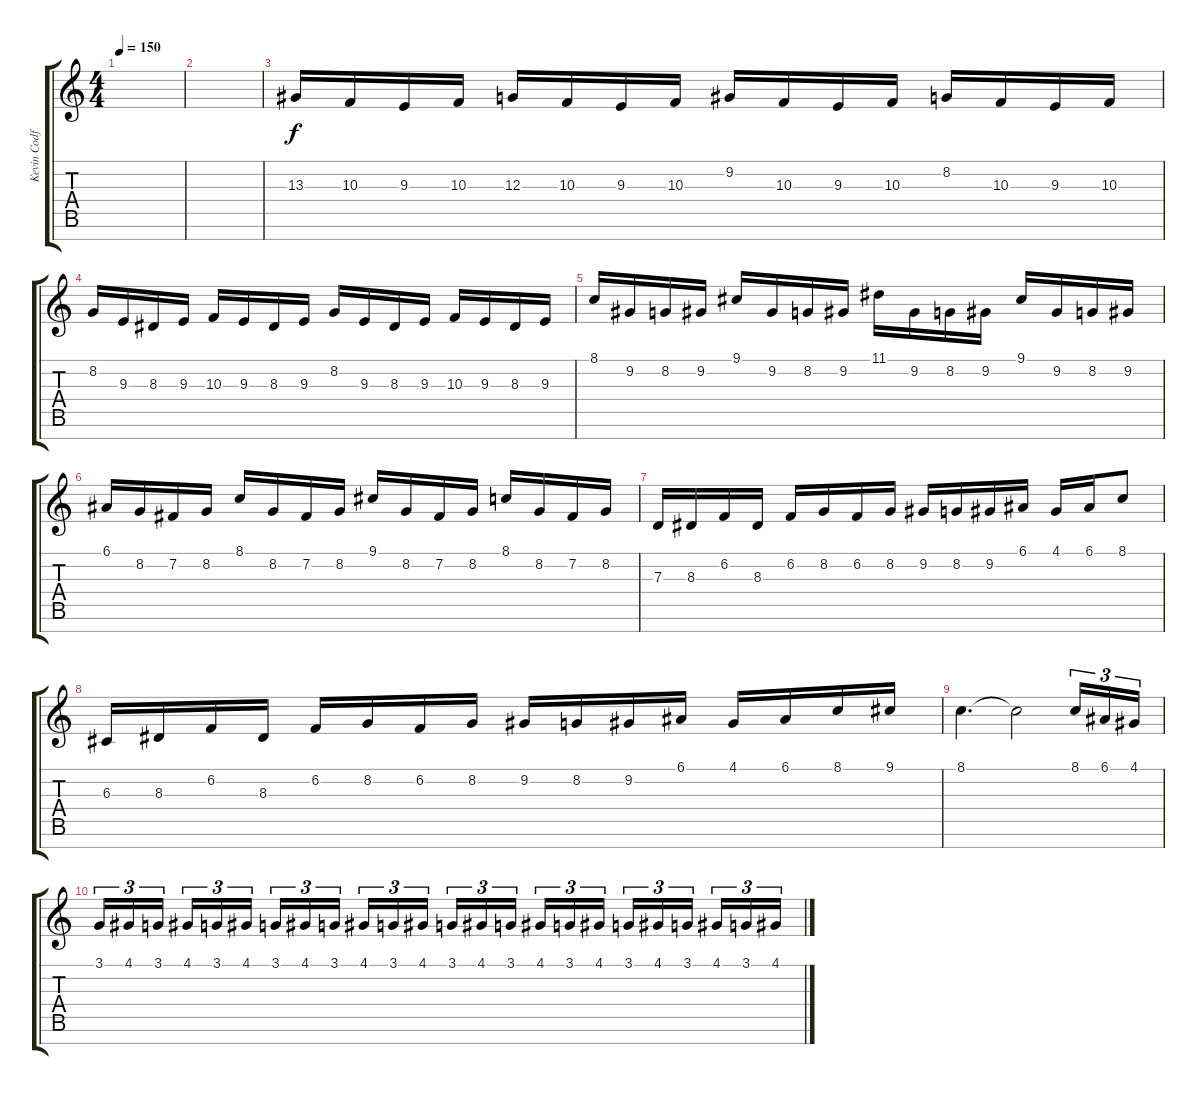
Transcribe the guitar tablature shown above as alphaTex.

\track ("Kevin Codfert - Keyboards" "Kevin Codf") {instrument lead1square}
\staff {score tabs}
\tuning (E4 B3 G3 D3 A2 E2 B1) {hide}
\ts (4 4)
\tempo 150
\clef g2
\ks c
|
|
13.3.16{instrument honkytonkpiano} 10.3.16 9.3.16 10.3.16 12.3.16 10.3.16 9.3.16 10.3.16 9.2.16 10.3.16 9.3.16 10.3.16 8.2.16 10.3.16 9.3.16 10.3.16 |
8.2.16 9.3.16 8.3.16 9.3.16 10.3.16 9.3.16 8.3.16 9.3.16 8.2.16 9.3.16 8.3.16 9.3.16 10.3.16 9.3.16 8.3.16 9.3.16 |
8.1.16 9.2.16 8.2.16 9.2.16 9.1.16 9.2.16 8.2.16 9.2.16 11.1.16 9.2.16 8.2.16 9.2.16 9.1.16 9.2.16 8.2.16 9.2.16 |
6.1.16 8.2.16 7.2.16 8.2.16 8.1.16 8.2.16 7.2.16 8.2.16 9.1.16 8.2.16 7.2.16 8.2.16 8.1.16 8.2.16 7.2.16 8.2.16 |
7.3.16 8.3.16 6.2.16 8.3.16 6.2.16 8.2.16 6.2.16 8.2.16 9.2.16 8.2.16 9.2.16 6.1.16 4.1.16 6.1.16 8.1.8 |
6.3.16 8.3.16 6.2.16 8.3.16 6.2.16 8.2.16 6.2.16 8.2.16 9.2.16 8.2.16 9.2.16 6.1.16 4.1.16 6.1.16 8.1.16 9.1.16 |
8.1.4{d} 8.1{t}.2 8.1.16{tu (3 2)} 6.1.16{tu (3 2)} 4.1.16{tu (3 2)} |
3.1.16{tu (3 2)} 4.1.16{tu (3 2)} 3.1.16{tu (3 2) beam splitsecondary} 4.1.16{tu (3 2)} 3.1.16{tu (3 2)} 4.1.16{tu (3 2)} 3.1.16{tu (3 2)} 4.1.16{tu (3 2)} 3.1.16{tu (3 2) beam splitsecondary} 4.1.16{tu (3 2)} 3.1.16{tu (3 2)} 4.1.16{tu (3 2)} 3.1.16{tu (3 2)} 4.1.16{tu (3 2)} 3.1.16{tu (3 2) beam splitsecondary} 4.1.16{tu (3 2)} 3.1.16{tu (3 2)} 4.1.16{tu (3 2)} 3.1.16{tu (3 2)} 4.1.16{tu (3 2)} 3.1.16{tu (3 2) beam splitsecondary} 4.1.16{tu (3 2)} 3.1.16{tu (3 2)} 4.1.16{tu (3 2)}
